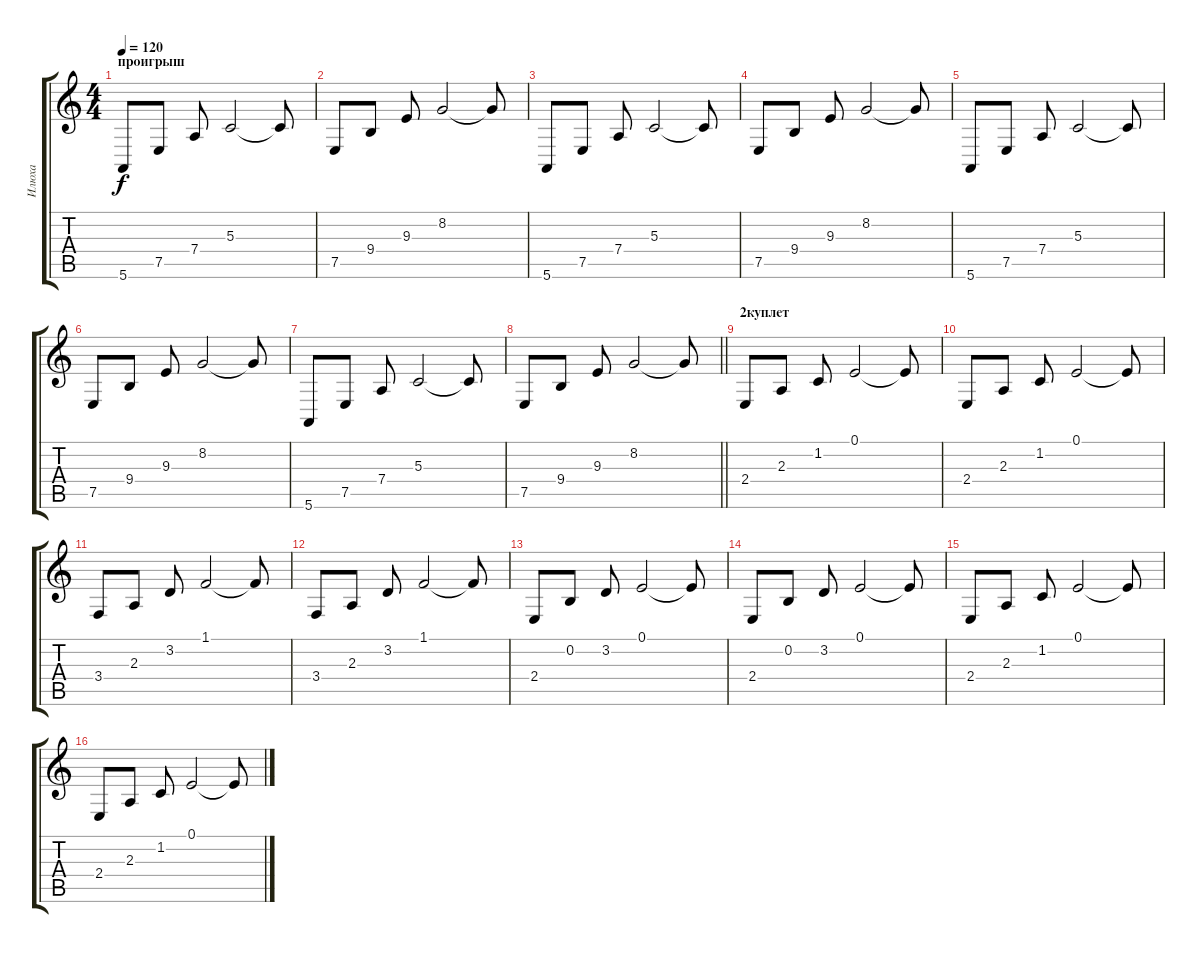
\track ("Илюха" "Илюха") {instrument electricgrandpiano}
\staff {score tabs}
\tuning (E4 B3 G3 D3 A2 E2) {hide}
\ts (4 4)
\section ("" "проигрыш")
\tempo 120
\clef g2
\ks c
5.6.8{dy f} 7.5.8 7.4.8 5.3.2 5.3{t}.8 |
7.5.8 9.4.8 9.3.8 8.2.2 8.2{t}.8 |
5.6.8 7.5.8 7.4.8 5.3.2 5.3{t}.8 |
7.5.8 9.4.8 9.3.8 8.2.2 8.2{t}.8 |
5.6.8 7.5.8 7.4.8 5.3.2 5.3{t}.8 |
7.5.8 9.4.8 9.3.8 8.2.2 8.2{t}.8 |
5.6.8 7.5.8 7.4.8 5.3.2 5.3{t}.8 |
\barLineRight lightlight
7.5.8 9.4.8 9.3.8 8.2.2 8.2{t}.8 |
\section ("" "2куплет")
2.4.8 2.3.8 1.2.8 0.1.2 0.1{t}.8 |
2.4.8 2.3.8 1.2.8 0.1.2 0.1{t}.8 |
3.4.8 2.3.8 3.2.8 1.1.2 1.1{t}.8 |
3.4.8 2.3.8 3.2.8 1.1.2 1.1{t}.8 |
2.4.8 0.2.8 3.2.8 0.1.2 0.1{t}.8 |
2.4.8 0.2.8 3.2.8 0.1.2 0.1{t}.8 |
2.4.8 2.3.8 1.2.8 0.1.2 0.1{t}.8 |
2.4.8 2.3.8 1.2.8 0.1.2 0.1{t}.8
